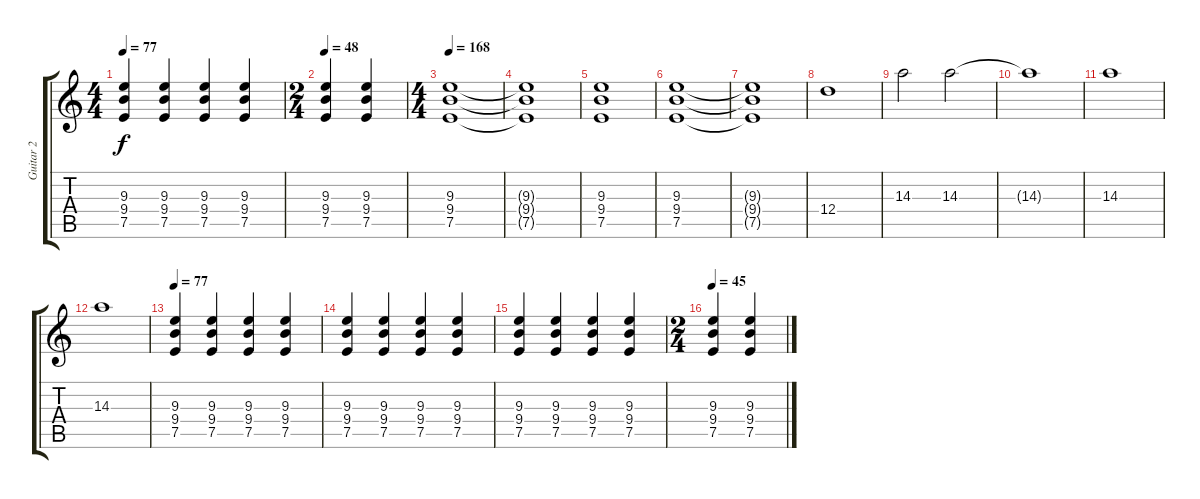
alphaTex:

\track ("Guitar 2" "Guitar 2") {instrument distortionguitar}
\staff {score tabs}
\tuning (E4 B3 G3 D3 A2 E2) {hide}
\ts (4 4)
\tempo 77
\clef g2
\ks c
(9.3 9.4 7.5).4{dy f} (9.3 9.4 7.5).4 (9.3 9.4 7.5).4 (9.3 9.4 7.5).4 |
\ts (2 4)
\tempo 48
(9.3 9.4 7.5).4 (9.3 9.4 7.5).4 |
\ts (4 4)
\tempo 168
(9.3 9.4 7.5).1 |
(9.3{t} 9.4{t} 7.5{t}).1 |
(9.3 9.4 7.5).1 |
(9.3 9.4 7.5).1 |
(9.3{t} 9.4{t} 7.5{t}).1 |
12.4.1 |
14.3.2 14.3.2 |
14.3{t}.1 |
14.3.1 |
14.3.1 |
\tempo 77
(9.3 9.4 7.5).4 (9.3 9.4 7.5).4 (9.3 9.4 7.5).4 (9.3 9.4 7.5).4 |
(9.3 9.4 7.5).4 (9.3 9.4 7.5).4 (9.3 9.4 7.5).4 (9.3 9.4 7.5).4 |
(9.3 9.4 7.5).4 (9.3 9.4 7.5).4 (9.3 9.4 7.5).4 (9.3 9.4 7.5).4 |
\ts (2 4)
\tempo 45
(9.3 9.4 7.5).4 (9.3 9.4 7.5).4
